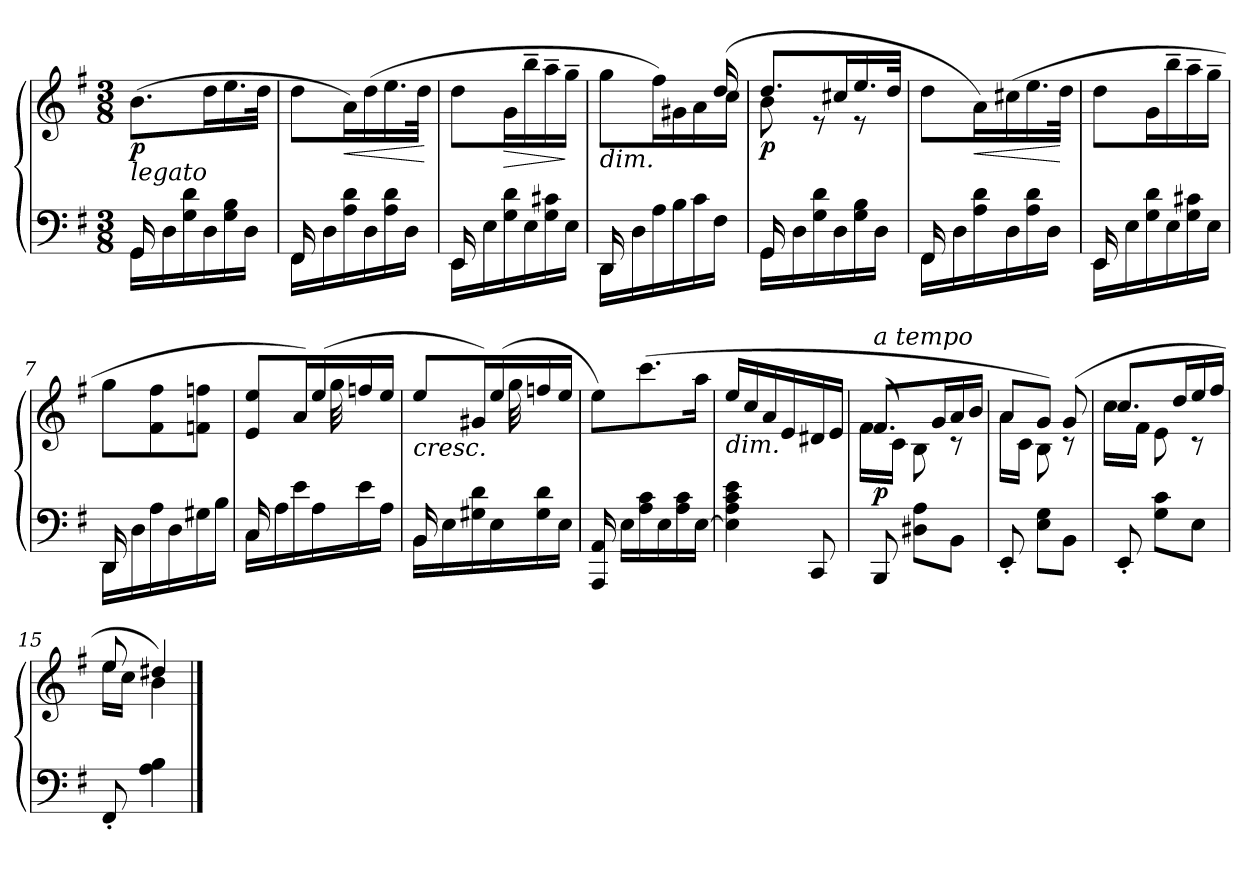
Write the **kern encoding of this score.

**kern	**kern	**dynam
*part1	*part1	*part1
*staff2	*staff1	*staff1/2
*clefF4	*clefG2	*
*k[f#]	*k[f#]	*
*G:	*G:	*
*M3/8	*M3/8	*
=	=	=
*^	*	*
!	!	!LO:TX:b:i:t=legato	!
!	!	!	!LO:DY:b
16GG/	16GG\LL	(>8.b>\L	p
16ryy	16D\	.	.
8ryy	16G\ 16d\	.	.
.	16D\	16dd\L	.
8ryy	16G\ 16B\	16.ee\	.
.	16D\JJ	.	.
.	.	32dd\JJk	.
=1	=1	=1	=1
16FF#</	16FF#\LL	8dd>\L	.
16ryy	16D\	.	.
!	!	!	!LO:HP:b
8ryy	16A\ 16d\	16a\L)	<
.	16D\	(>16dd>\	.
8ryy	16A\ 16d\	16.ee\	.
.	16D\JJ	.	.
.	.	32dd\JJk	.
*v	*v	*	*
.	.	[
=2	=2	=2
*^	*	*
16EE</	16EE\LL	8dd\L	.
16ryy	16E\	.	.
!	!	!	!LO:HP:b
8ryy	16G\ 16d\	16g\L	>
.	16E\	16bb>~>\	.
8ryy	16G\ 16c#X\	16aa~>\	.
.	16E\JJ	16gg~>\JJ	]
=3	=3	=3	=3
*	*	*^	*
!	!	!LO:TX:b:i:t=dim.	!	!
16DD</	16DD\LL	4ryy	8gg\L	.
16ryy	16D\	.	.	.
8ryy	16A\	.	16ff#\L)	.
.	16B\	.	16g#X\	.
8ryy	16c\	16ryy	16a\	.
.	16F#\JJ	(<16dd>>/	16cc\JJ	.
!!LO:LB:g=z	!!
=4	=4	=4	=4	=4
!	!	!	!	!LO:DY:b
16GG/	16GG\LL	8.dd>>/L	8b\	p
16ryy	16D<\	.	.	.
8ryy	16G\ 16d\	.	8rd	.
.	16D\	16cc#X>/L	.	.
8ryy	16G\ 16B\	16.ee/	8rd	.
.	16D\JJ	.	.	.
.	.	32dd/JJk	.	.
*	*	*v	*v	*
=5	=5	=5	=5
16FF#/	16FF#\LL	8dd>\L	.
16ryy	16D<\	.	.
!	!	!	!LO:HP:b
8ryy	16A\ 16d\	16a\L)	<
.	16D\	(<16cc#X>\	.
8ryy	16A\ 16d\	16.ee\	.
.	16D\JJ	.	.
.	.	32dd\JJk	[
=6	=6	=6	=6
16EE/	16EE\LL	8dd>\L	.
16ryy	16E<\	.	.
8ryy	16G\ 16d\	16g\L	.
.	16E\	16bb~>\	.
8ryy	16G\ 16c#X\	16aa~>\	.
.	16E\JJ	16gg~>\JJ	.
=7	=7	=7	=7
16DD/	16DD<\LL	8gg>\L	.
16ryy	16D<\	.	.
8ryy	16A<\	8f#\ 8ff#\	.
.	16D\	.	.
8ryy	16G#X<\	8fn\> 8ffn\>J	.
.	16B\JJ	.	.
!!LO:LB:g=z
=8	=8	=8	=8
*	*	*^	*
16C/	16C<\LL	8e/> 8ee/>L	8ryy	.
16ryy	16A<\	.	.	.
8ryy	16e\	16a>/L)	16ryy	.
.	16A<\	(>16ee/	32ryy	.
.	.	.	32gg\	.
8ryy	16e\	16ffn/	32ryy	.
.	.	.	32ryy	.
.	16A<\JJ	16ee/JJ	32ryy	.
.	.	.	32ryy	.
=9	=9	=9	=9	=9
!	!	!LO:TX:b:i:t=cresc.	!	!
16BB/	16BB\LL	8ee>/L	8ryy	.
16ryy	16E<\	.	.	.
8ryy	16G#X\ 16d\	16g#X>/L)	16ryy	.
.	16E\	(<16ee>/	32ryy	.
.	.	.	32gg\	.
8ryy	16G#\ 16d\	16ffn/	32ryy	.
.	.	.	32ryy	.
.	16E\JJ	16ee/JJ	32ryy	.
.	.	.	32ryy	.
*v	*v	*	*	*
*	*v	*v	*
=10	=10	=10
16AAA/ 16AA/	8ee>\L)	.
16E<\LL	.	.
16A\ 16c\	(<8.ccc>\	.
16E\	.	.
16A\ 16c\	.	.
[16E\JJ	16aa>\Jk	.
=11	=11	=11
!	!LO:TX:b:i:t=dim.	!
4E\] 4A\ 4c\ 4e\	16ee>/LL	.
.	16cc>/	.
.	16a>/	.
.	16e>/	.
8CC</	16d#X>/	.
.	16e>/JJ	.
!!LO:LB:g=z
=12	=12	=12
*	*^	*
!	!LO:TX:a:i:t=a tempo	!	!
!	!	!	!LO:DY:b
8BBB/	(>8.f#>/L	16f#\LL	p
.	.	16c\JJ)	.
8D#X\ 8A\L	.	8B\	.
.	16g>/L	.	.
8BB\J	16a/	8rc	.
.	16b/JJ	.	.
=13	=13	=13	=13
8EE'</	8a>/L	16a\LL	.
.	.	16c\JJ	.
8E\<< 8G\<<L	8g>>/J)	8B\	.
8BB\J	(>8g>/	8rc	.
=14	=14	=14	=14
8EE'</	8.cc>/L	16cc\LL	.
.	.	16f#\JJ	.
8G\ 8c\L	.	8e\	.
.	16dd>/L	.	.
8E\J	16ee/	8rc	.
.	16ff#/JJ	.	.
=15	=15	=15	=15
8FF#'</	8ee>/	16ee\LL	.
.	.	16cc\JJ	.
4A\ 4B\	4dd#X>>/)	4b\	.
*	*v	*v	*
==	==	==
*-	*-	*-
